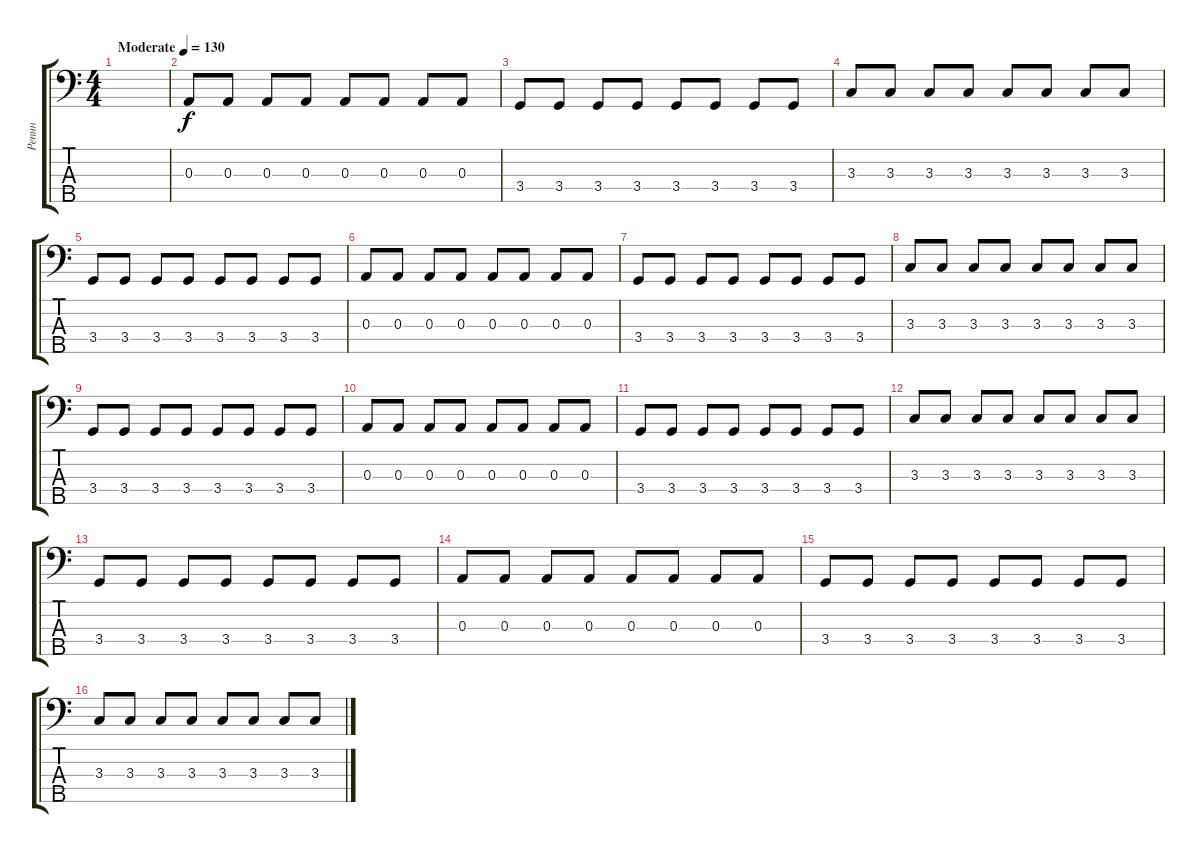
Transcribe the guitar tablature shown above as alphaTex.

\track ("Репин" "Репин") {instrument electricbassfinger}
\staff {score tabs}
\tuning (G2 D2 A1 E1 B0) {hide}
\ts (4 4)
\tempo (130 "Moderate")
\clef f4
\ks c
|
0.3.8 0.3.8 0.3.8 0.3.8 0.3.8 0.3.8 0.3.8 0.3.8 |
3.4.8 3.4.8 3.4.8 3.4.8 3.4.8 3.4.8 3.4.8 3.4.8 |
3.3.8 3.3.8 3.3.8 3.3.8 3.3.8 3.3.8 3.3.8 3.3.8 |
3.4.8 3.4.8 3.4.8 3.4.8 3.4.8 3.4.8 3.4.8 3.4.8 |
0.3.8 0.3.8 0.3.8 0.3.8 0.3.8 0.3.8 0.3.8 0.3.8 |
3.4.8 3.4.8 3.4.8 3.4.8 3.4.8 3.4.8 3.4.8 3.4.8 |
3.3.8 3.3.8 3.3.8 3.3.8 3.3.8 3.3.8 3.3.8 3.3.8 |
3.4.8 3.4.8 3.4.8 3.4.8 3.4.8 3.4.8 3.4.8 3.4.8 |
0.3.8 0.3.8 0.3.8 0.3.8 0.3.8 0.3.8 0.3.8 0.3.8 |
3.4.8 3.4.8 3.4.8 3.4.8 3.4.8 3.4.8 3.4.8 3.4.8 |
3.3.8 3.3.8 3.3.8 3.3.8 3.3.8 3.3.8 3.3.8 3.3.8 |
3.4.8 3.4.8 3.4.8 3.4.8 3.4.8 3.4.8 3.4.8 3.4.8 |
0.3.8 0.3.8 0.3.8 0.3.8 0.3.8 0.3.8 0.3.8 0.3.8 |
3.4.8 3.4.8 3.4.8 3.4.8 3.4.8 3.4.8 3.4.8 3.4.8 |
3.3.8 3.3.8 3.3.8 3.3.8 3.3.8 3.3.8 3.3.8 3.3.8
